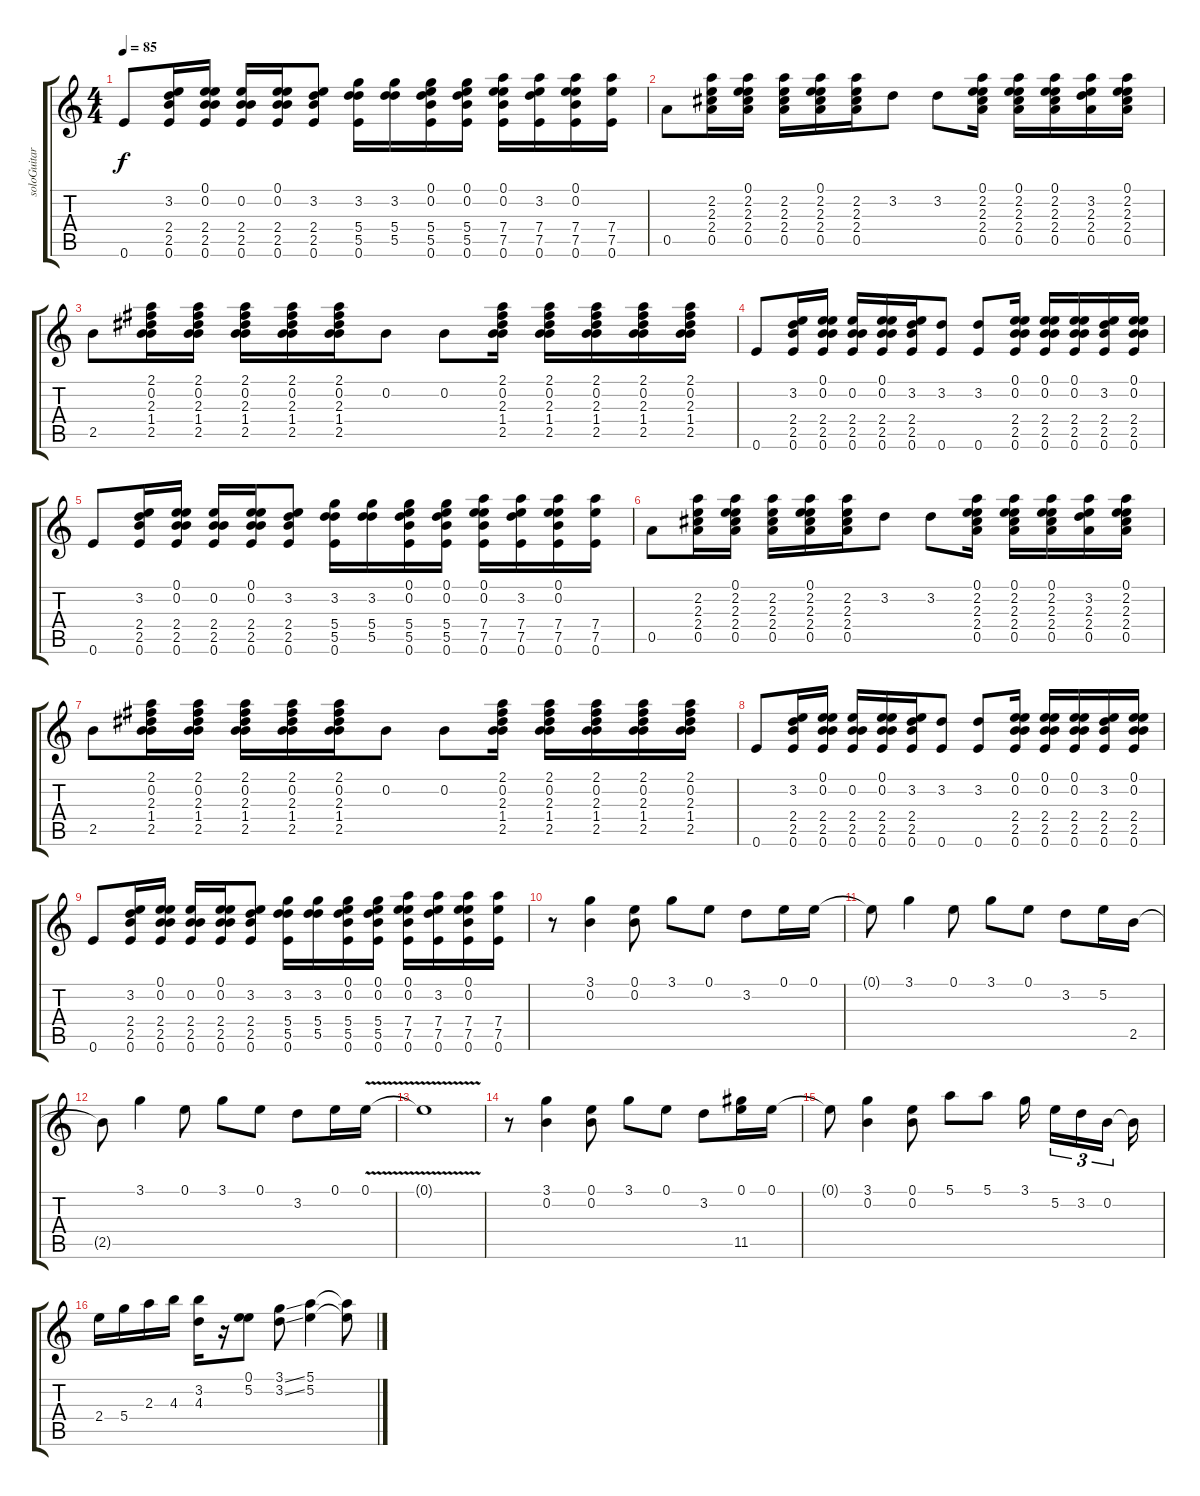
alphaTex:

\track ("soloGuitar" "soloGuitar") {instrument overdrivenguitar}
\staff {score tabs}
\tuning (E4 B3 G4 D4 A3 E3) {hide}
\ts (4 4)
\tempo 85
\clef g2
\ks c
0.6.8{dy f} (3.2 2.4 2.5 0.6).16 (0.1 0.2 2.4 2.5 0.6).16 (0.2 2.4 2.5 0.6).16 (0.1 0.2 2.4 2.5 0.6).16 (3.2 2.4 2.5 0.6).8 (3.2 5.4 5.5 0.6).16 (3.2 5.4 5.5).16 (0.1 0.2 5.4 5.5 0.6).16 (0.1 0.2 5.4 5.5 0.6).16 (0.1 0.2 7.4 7.5 0.6).16 (3.2 7.4 7.5 0.6).16 (0.1 0.2 7.4 7.5 0.6).16 (7.4 7.5 0.6).16 |
0.5.8 (2.2 2.3 2.4 0.5).16 (0.1 2.2 2.3 2.4 0.5).16 (2.2 2.3 2.4 0.5).16 (0.1 2.2 2.3 2.4 0.5).16 (2.2 2.3 2.4 0.5).16 3.2.8 3.2.8 (0.1 2.2 2.3 2.4 0.5).16 (0.1 2.2 2.3 2.4 0.5).16 (0.1 2.2 2.3 2.4 0.5).16 (3.2 2.3 2.4 0.5).16 (0.1 2.2 2.3 2.4 0.5).16 |
2.5.8 (2.1 0.2 2.3 1.4 2.5).16 (2.1 0.2 2.3 1.4 2.5).16 (2.1 0.2 2.3 1.4 2.5).16 (2.1 0.2 2.3 1.4 2.5).16 (2.1 0.2 2.3 1.4 2.5).16 0.2.8 0.2.8 (2.1 0.2 2.3 1.4 2.5).16 (2.1 0.2 2.3 1.4 2.5).16 (2.1 0.2 2.3 1.4 2.5).16 (2.1 0.2 2.3 1.4 2.5).16 (2.1 0.2 2.3 1.4 2.5).16 |
0.6.8 (3.2 2.4 2.5 0.6).16 (0.1 0.2 2.4 2.5 0.6).16 (0.2 2.4 2.5 0.6).16 (0.1 0.2 2.4 2.5 0.6).16 (3.2 2.4 2.5 0.6).16 (3.2 0.6).8 (3.2 0.6).8 (0.1 0.2 2.4 2.5 0.6).16 (0.1 0.2 2.4 2.5 0.6).16 (0.1 0.2 2.4 2.5 0.6).16 (3.2 2.4 2.5 0.6).16 (0.1 0.2 2.4 2.5 0.6).16 |
0.6.8 (3.2 2.4 2.5 0.6).16 (0.1 0.2 2.4 2.5 0.6).16 (0.2 2.4 2.5 0.6).16 (0.1 0.2 2.4 2.5 0.6).16 (3.2 2.4 2.5 0.6).8 (3.2 5.4 5.5 0.6).16 (3.2 5.4 5.5).16 (0.1 0.2 5.4 5.5 0.6).16 (0.1 0.2 5.4 5.5 0.6).16 (0.1 0.2 7.4 7.5 0.6).16 (3.2 7.4 7.5 0.6).16 (0.1 0.2 7.4 7.5 0.6).16 (7.4 7.5 0.6).16 |
0.5.8 (2.2 2.3 2.4 0.5).16 (0.1 2.2 2.3 2.4 0.5).16 (2.2 2.3 2.4 0.5).16 (0.1 2.2 2.3 2.4 0.5).16 (2.2 2.3 2.4 0.5).16 3.2.8 3.2.8 (0.1 2.2 2.3 2.4 0.5).16 (0.1 2.2 2.3 2.4 0.5).16 (0.1 2.2 2.3 2.4 0.5).16 (3.2 2.3 2.4 0.5).16 (0.1 2.2 2.3 2.4 0.5).16 |
2.5.8 (2.1 0.2 2.3 1.4 2.5).16 (2.1 0.2 2.3 1.4 2.5).16 (2.1 0.2 2.3 1.4 2.5).16 (2.1 0.2 2.3 1.4 2.5).16 (2.1 0.2 2.3 1.4 2.5).16 0.2.8 0.2.8 (2.1 0.2 2.3 1.4 2.5).16 (2.1 0.2 2.3 1.4 2.5).16 (2.1 0.2 2.3 1.4 2.5).16 (2.1 0.2 2.3 1.4 2.5).16 (2.1 0.2 2.3 1.4 2.5).16 |
0.6.8 (3.2 2.4 2.5 0.6).16 (0.1 0.2 2.4 2.5 0.6).16 (0.2 2.4 2.5 0.6).16 (0.1 0.2 2.4 2.5 0.6).16 (3.2 2.4 2.5 0.6).16 (3.2 0.6).8 (3.2 0.6).8 (0.1 0.2 2.4 2.5 0.6).16 (0.1 0.2 2.4 2.5 0.6).16 (0.1 0.2 2.4 2.5 0.6).16 (3.2 2.4 2.5 0.6).16 (0.1 0.2 2.4 2.5 0.6).16 |
0.6.8 (3.2 2.4 2.5 0.6).16 (0.1 0.2 2.4 2.5 0.6).16 (0.2 2.4 2.5 0.6).16 (0.1 0.2 2.4 2.5 0.6).16 (3.2 2.4 2.5 0.6).8 (3.2 5.4 5.5 0.6).16 (3.2 5.4 5.5).16 (0.1 0.2 5.4 5.5 0.6).16 (0.1 0.2 5.4 5.5 0.6).16 (0.1 0.2 7.4 7.5 0.6).16 (3.2 7.4 7.5 0.6).16 (0.1 0.2 7.4 7.5 0.6).16 (7.4 7.5 0.6).16 |
r.8 (3.1 0.2).4{volume 12 instrument overdrivenguitar} (0.1 0.2).8 3.1.8 0.1.8 3.2.8 0.1.16 0.1.16 |
0.1{t}.8 3.1.4 0.1.8 3.1.8 0.1.8 3.2.8 5.2.16 2.5.16 |
2.5{t}.8 3.1.4 0.1.8 3.1.8 0.1.8 3.2.8 0.1.16 0.1{v}.16 |
0.1{t}.1 |
r.8 (3.1 0.2).4 (0.1 0.2).8 3.1.8 0.1.8 3.2.8 (0.1 11.5).16 0.1.16 |
0.1{t}.8 (3.1 0.2).4 (0.1 0.2).8 5.1.8 5.1.8 3.1.16{beam splitsecondary} 5.2.16{tu (3 2)} 3.2.16{tu (3 2)} 0.2.16{tu (3 2) beam splitsecondary} 0.2{t}.16 |
2.4.16 5.4.16 2.3.16 4.3.16 (3.2 4.3).16 r.16 (0.1 5.2).8 (3.1{ss} 3.2{ss}).8 (5.1 5.2).4 (5.1{t} 5.2{t}).8
